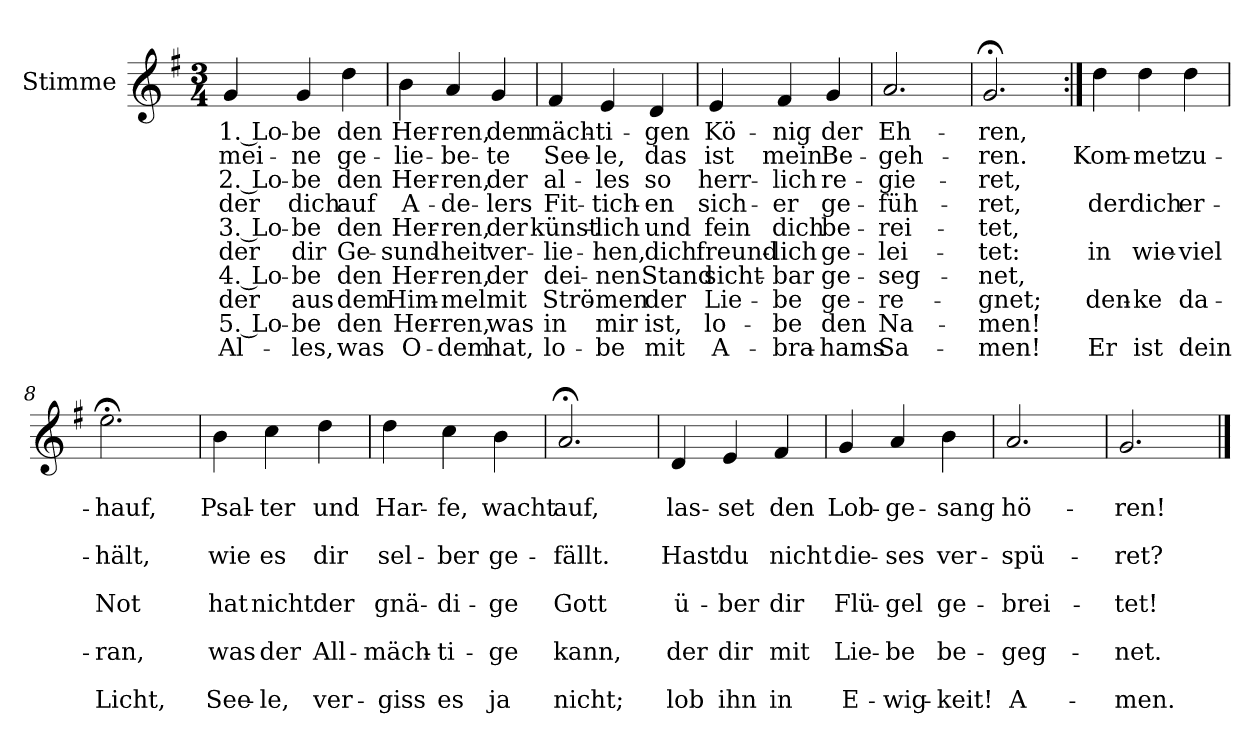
**kern	**text	**text	**text	**text	**text	**text	**text	**text	**text	**text
*part1	*part1	*part1	*part1	*part1	*part1	*part1	*part1	*part1	*part1	*part1
*staff1	*staff1	*staff1	*staff1	*staff1	*staff1	*staff1	*staff1	*staff1	*staff1	*staff1
*I"Stimme	*	*	*	*	*	*	*	*	*	*
*I'St.	*	*	*	*	*	*	*	*	*	*
*clefG2	*	*	*	*	*	*	*	*	*	*
*k[f#]	*	*	*	*	*	*	*	*	*	*
*M3/4	*	*	*	*	*	*	*	*	*	*
=1	=1	=1	=1	=1	=1	=1	=1	=1	=1	=1
!	!LO:LY:b	!LO:LY:b	!LO:LY:b	!LO:LY:b	!LO:LY:b	!LO:LY:b	!LO:LY:b	!LO:LY:b	!LO:LY:b	!LO:LY:b
4g/	1. Lo-	mei-	2. Lo-	der	3. Lo-	der	4. Lo-	der	5. Lo-	Al-
!	!LO:LY:b	!LO:LY:b	!LO:LY:b	!LO:LY:b	!LO:LY:b	!LO:LY:b	!LO:LY:b	!LO:LY:b	!LO:LY:b	!LO:LY:b
4g/	-be	-ne	-be	dich	-be	dir	-be	aus	-be	-les,
!	!LO:LY:b	!LO:LY:b	!LO:LY:b	!LO:LY:b	!LO:LY:b	!LO:LY:b	!LO:LY:b	!LO:LY:b	!LO:LY:b	!LO:LY:b
4dd\	den	ge-	den	auf	den	Ge-	den	dem	den	was
=2	=2	=2	=2	=2	=2	=2	=2	=2	=2	=2
!	!LO:LY:b	!LO:LY:b	!LO:LY:b	!LO:LY:b	!LO:LY:b	!LO:LY:b	!LO:LY:b	!LO:LY:b	!LO:LY:b	!LO:LY:b
4b\	Her-	-lie-	Her-	A-	Her-	-sund-	Her-	Him-	Her-	O-
!	!LO:LY:b	!LO:LY:b	!LO:LY:b	!LO:LY:b	!LO:LY:b	!LO:LY:b	!LO:LY:b	!LO:LY:b	!LO:LY:b	!LO:LY:b
4a/	-ren,	-be-	-ren,	-de-	-ren,	-heit	-ren,	-mel	-ren,	-dem
!	!LO:LY:b	!LO:LY:b	!LO:LY:b	!LO:LY:b	!LO:LY:b	!LO:LY:b	!LO:LY:b	!LO:LY:b	!LO:LY:b	!LO:LY:b
4g/	den	-te	der	-lers	der	ver-	der	mit	was	hat,
=3	=3	=3	=3	=3	=3	=3	=3	=3	=3	=3
!	!LO:LY:b	!LO:LY:b	!LO:LY:b	!LO:LY:b	!LO:LY:b	!LO:LY:b	!LO:LY:b	!LO:LY:b	!LO:LY:b	!LO:LY:b
4f#/	mäch-	See-	al-	Fit-	künst-	-lie-	dei-	Strö-	in	lo-
!	!LO:LY:b	!LO:LY:b	!LO:LY:b	!LO:LY:b	!LO:LY:b	!LO:LY:b	!LO:LY:b	!LO:LY:b	!LO:LY:b	!LO:LY:b
4e/	-ti-	-le,	-les	-tich-	-lich	-hen,	-nen	-men	mir	-be
!	!LO:LY:b	!LO:LY:b	!LO:LY:b	!LO:LY:b	!LO:LY:b	!LO:LY:b	!LO:LY:b	!LO:LY:b	!LO:LY:b	!LO:LY:b
4d/	-gen	das	so	-en	und	dich	Stand	der	ist,	mit
=4	=4	=4	=4	=4	=4	=4	=4	=4	=4	=4
!	!LO:LY:b	!LO:LY:b	!LO:LY:b	!LO:LY:b	!LO:LY:b	!LO:LY:b	!LO:LY:b	!LO:LY:b	!LO:LY:b	!LO:LY:b
4e/	Kö-	ist	herr-	sich-	fein	freund-	sicht-	Lie-	lo-	A-
!	!LO:LY:b	!LO:LY:b	!LO:LY:b	!LO:LY:b	!LO:LY:b	!LO:LY:b	!LO:LY:b	!LO:LY:b	!LO:LY:b	!LO:LY:b
4f#/	-nig	mein	-lich	-er	dich	-lich	-bar	-be	-be	-bra-
!	!LO:LY:b	!LO:LY:b	!LO:LY:b	!LO:LY:b	!LO:LY:b	!LO:LY:b	!LO:LY:b	!LO:LY:b	!LO:LY:b	!LO:LY:b
4g/	der	Be-	re-	ge-	be-	ge-	ge-	ge-	den	-hams
=5	=5	=5	=5	=5	=5	=5	=5	=5	=5	=5
!	!LO:LY:b	!LO:LY:b	!LO:LY:b	!LO:LY:b	!LO:LY:b	!LO:LY:b	!LO:LY:b	!LO:LY:b	!LO:LY:b	!LO:LY:b
2.a/	Eh-	-geh-	-gie-	-füh-	-rei-	-lei-	-seg-	-re-	Na-	Sa-
=6	=6	=6	=6	=6	=6	=6	=6	=6	=6	=6
!	!LO:LY:b	!LO:LY:b	!LO:LY:b	!LO:LY:b	!LO:LY:b	!LO:LY:b	!LO:LY:b	!LO:LY:b	!LO:LY:b	!LO:LY:b
2.g;</	-ren,	-ren.	-ret,	-ret,	-tet,	-tet:	-net,	-gnet;	-men!	-men!
!!LO:LB:g=z
=7:|!	=7:|!	=7:|!	=7:|!	=7:|!	=7:|!	=7:|!	=7:|!	=7:|!	=7:|!	=7:|!
!	!	!LO:LY:b	!	!LO:LY:b	!	!LO:LY:b	!	!LO:LY:b	!	!LO:LY:b
4dd\	.	Kom-	.	der	.	in	.	den-	.	Er
!	!	!LO:LY:b	!	!LO:LY:b	!	!LO:LY:b	!	!LO:LY:b	!	!LO:LY:b
4dd\	.	-met	.	dich	.	wie-	.	-ke	.	ist
!	!	!LO:LY:b	!	!LO:LY:b	!	!LO:LY:b	!	!LO:LY:b	!	!LO:LY:b
4dd\	.	zu-	.	er-	.	-viel	.	da-	.	dein
=8	=8	=8	=8	=8	=8	=8	=8	=8	=8	=8
!	!	!LO:LY:b	!	!LO:LY:b	!	!LO:LY:b	!	!LO:LY:b	!	!LO:LY:b
2.ee;<\	.	-hauf,	.	-hält,	.	Not	.	-ran,	.	Licht,
=9	=9	=9	=9	=9	=9	=9	=9	=9	=9	=9
!	!	!LO:LY:b	!	!LO:LY:b	!	!LO:LY:b	!	!LO:LY:b	!	!LO:LY:b
4b\	.	Psal-	.	wie	.	hat	.	was	.	See-
!	!	!LO:LY:b	!	!LO:LY:b	!	!LO:LY:b	!	!LO:LY:b	!	!LO:LY:b
4cc\	.	-ter	.	es	.	nicht	.	der	.	-le,
!	!	!LO:LY:b	!	!LO:LY:b	!	!LO:LY:b	!	!LO:LY:b	!	!LO:LY:b
4dd\	.	und	.	dir	.	der	.	All-	.	ver-
=10	=10	=10	=10	=10	=10	=10	=10	=10	=10	=10
!	!	!LO:LY:b	!	!LO:LY:b	!	!LO:LY:b	!	!LO:LY:b	!	!LO:LY:b
4dd\	.	Har-	.	sel-	.	gnä-	.	-mäch-	.	-giss
!	!	!LO:LY:b	!	!LO:LY:b	!	!LO:LY:b	!	!LO:LY:b	!	!LO:LY:b
4cc\	.	-fe,	.	-ber	.	-di-	.	-ti-	.	es
!	!	!LO:LY:b	!	!LO:LY:b	!	!LO:LY:b	!	!LO:LY:b	!	!LO:LY:b
4b\	.	wacht	.	ge-	.	-ge	.	-ge	.	ja
=11	=11	=11	=11	=11	=11	=11	=11	=11	=11	=11
!	!	!LO:LY:b	!	!LO:LY:b	!	!LO:LY:b	!	!LO:LY:b	!	!LO:LY:b
2.a;</	.	auf,	.	-fällt.	.	Gott	.	kann,	.	nicht;
=12	=12	=12	=12	=12	=12	=12	=12	=12	=12	=12
!	!	!LO:LY:b	!	!LO:LY:b	!	!LO:LY:b	!	!LO:LY:b	!	!LO:LY:b
4d/	.	las-	.	Hast	.	ü-	.	der	.	lob
!	!	!LO:LY:b	!	!LO:LY:b	!	!LO:LY:b	!	!LO:LY:b	!	!LO:LY:b
4e/	.	-set	.	du	.	-ber	.	dir	.	ihn
!	!	!LO:LY:b	!	!LO:LY:b	!	!LO:LY:b	!	!LO:LY:b	!	!LO:LY:b
4f#/	.	den	.	nicht	.	dir	.	mit	.	in
=13	=13	=13	=13	=13	=13	=13	=13	=13	=13	=13
!	!	!LO:LY:b	!	!LO:LY:b	!	!LO:LY:b	!	!LO:LY:b	!	!LO:LY:b
4g/	.	Lob-	.	die-	.	Flü-	.	Lie-	.	E-
!	!	!LO:LY:b	!	!LO:LY:b	!	!LO:LY:b	!	!LO:LY:b	!	!LO:LY:b
4a/	.	-ge-	.	-ses	.	-gel	.	-be	.	-wig-
!	!	!LO:LY:b	!	!LO:LY:b	!	!LO:LY:b	!	!LO:LY:b	!	!LO:LY:b
4b\	.	-sang	.	ver-	.	ge-	.	be-	.	-keit!
!!LO:LB:g=z
=14	=14	=14	=14	=14	=14	=14	=14	=14	=14	=14
!	!	!LO:LY:b	!	!LO:LY:b	!	!LO:LY:b	!	!LO:LY:b	!	!LO:LY:b
2.a/	.	hö-	.	-spü-	.	-brei-	.	-geg-	.	A-
=15	=15	=15	=15	=15	=15	=15	=15	=15	=15	=15
!	!	!LO:LY:b	!	!LO:LY:b	!	!LO:LY:b	!	!LO:LY:b	!	!LO:LY:b
2.g/	.	-ren!	.	-ret?	.	-tet!	.	-net.	.	-men.
==	==	==	==	==	==	==	==	==	==	==
*-	*-	*-	*-	*-	*-	*-	*-	*-	*-	*-
